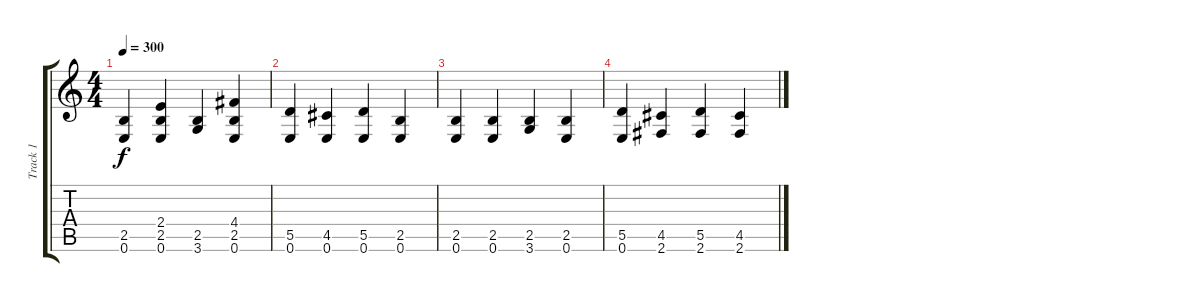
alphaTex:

\track ("Track 1" "Track 1") {instrument slapbass1}
\staff {score tabs}
\tuning (E4 B3 G3 D3 A2 E2) {hide}
\ts (4 4)
\tempo 300
\clef g2
\ks c
(2.5 0.6).4{dy f} (2.4 2.5 0.6).4 (2.5 3.6).4 (4.4 2.5 0.6).4 |
(5.5 0.6).4 (4.5 0.6).4 (5.5 0.6).4 (2.5 0.6).4 |
(2.5 0.6).4 (2.5 0.6).4 (2.5 3.6).4 (2.5 0.6).4 |
(5.5 0.6).4 (4.5 2.6).4 (5.5 2.6).4 (4.5 2.6).4
